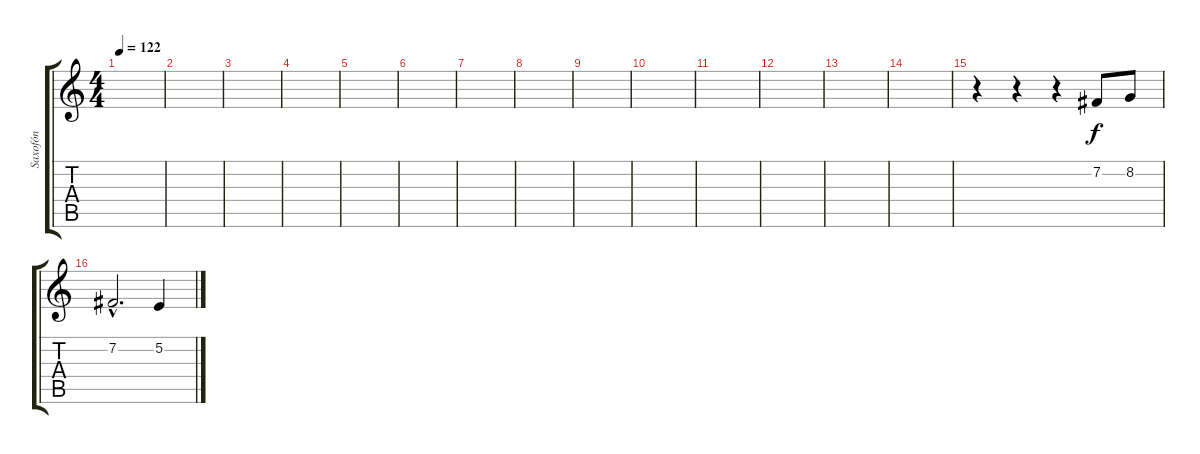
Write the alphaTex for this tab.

\track ("Saxofón" "Saxofón") {instrument altosax}
\staff {score tabs}
\tuning (E4 B3 G3 D3 A2 E2) {hide}
\ts (4 4)
\tempo 122
\clef g2
\ks c
|
|
|
|
|
|
|
|
|
|
|
|
|
|
r.4 r.4 r.4 7.2.8{dy f} 8.2.8 |
7.2{hac}.2{d} 5.2.4
